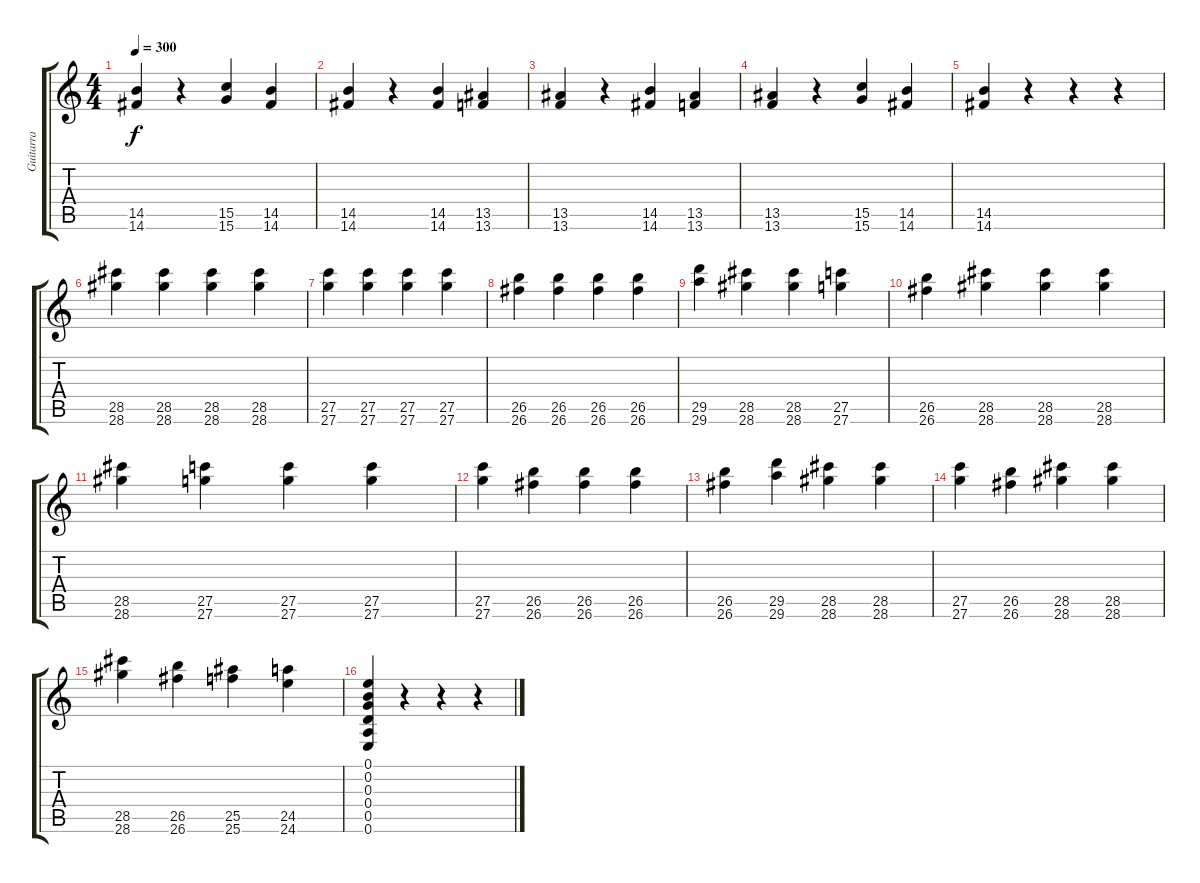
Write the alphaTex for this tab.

\track ("Guitarra" "Guitarra") {instrument electricguitarclean}
\staff {score tabs}
\tuning (E4 B3 G3 D3 A2 E2) {hide}
\ts (4 4)
\tempo 300
\clef g2
\ks c
(14.5 14.6).4{dy f} r.4 (15.5 15.6).4 (14.5 14.6).4 |
(14.5 14.6).4 r.4 (14.5 14.6).4 (13.5 13.6).4 |
(13.5 13.6).4 r.4 (14.5 14.6).4 (13.5 13.6).4 |
(13.5 13.6).4 r.4 (15.5 15.6).4 (14.5 14.6).4 |
(14.5 14.6).4 r.4 r.4 r.4 |
(28.5 28.6).4 (28.5 28.6).4 (28.5 28.6).4 (28.5 28.6).4 |
(27.5 27.6).4 (27.5 27.6).4 (27.5 27.6).4 (27.5 27.6).4 |
(26.5 26.6).4 (26.5 26.6).4 (26.5 26.6).4 (26.5 26.6).4 |
(29.5 29.6).4 (28.5 28.6).4 (28.5 28.6).4 (27.5 27.6).4 |
(26.5 26.6).4 (28.5 28.6).4 (28.5 28.6).4 (28.5 28.6).4 |
(28.5 28.6).4 (27.5 27.6).4 (27.5 27.6).4 (27.5 27.6).4 |
(27.5 27.6).4 (26.5 26.6).4 (26.5 26.6).4 (26.5 26.6).4 |
(26.5 26.6).4 (29.5 29.6).4 (28.5 28.6).4 (28.5 28.6).4 |
(27.5 27.6).4 (26.5 26.6).4 (28.5 28.6).4 (28.5 28.6).4 |
(28.5 28.6).4 (26.5 26.6).4 (25.5 25.6).4 (24.5 24.6).4 |
(0.1 0.2 0.3 0.4 0.5 0.6).4 r.4 r.4 r.4
